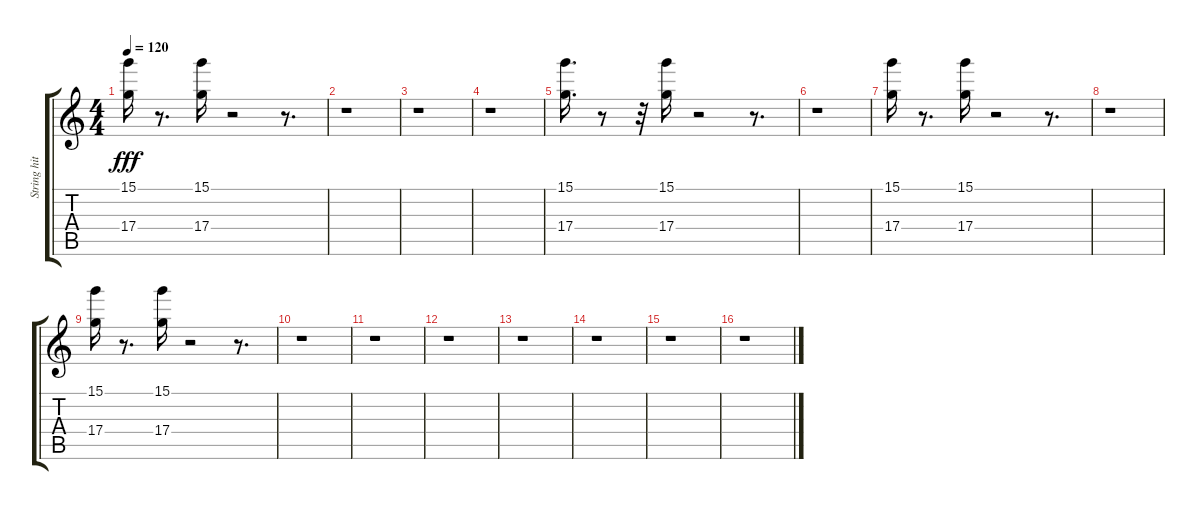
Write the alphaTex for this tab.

\track ("String hits" "String hit") {instrument acousticguitarsteel}
\staff {score tabs}
\tuning (E4 B3 G3 D3 A2 E2) {hide}
\ts (4 4)
\tempo 120
\clef g2
\ks c
(15.1 17.4).16{dy fff} r.8{d} (15.1 17.4).16 r.2 r.8{d} |
r.1 |
r.1 |
r.1 |
(15.1 17.4).16{d} r.8 r.32 (15.1 17.4).16 r.2 r.8{d} |
r.1 |
(15.1 17.4).16 r.8{d} (15.1 17.4).16 r.2 r.8{d} |
r.1 |
(15.1 17.4).16 r.8{d} (15.1 17.4).16 r.2 r.8{d} |
r.1 |
r.1 |
r.1 |
r.1 |
r.1 |
r.1 |
r.1
